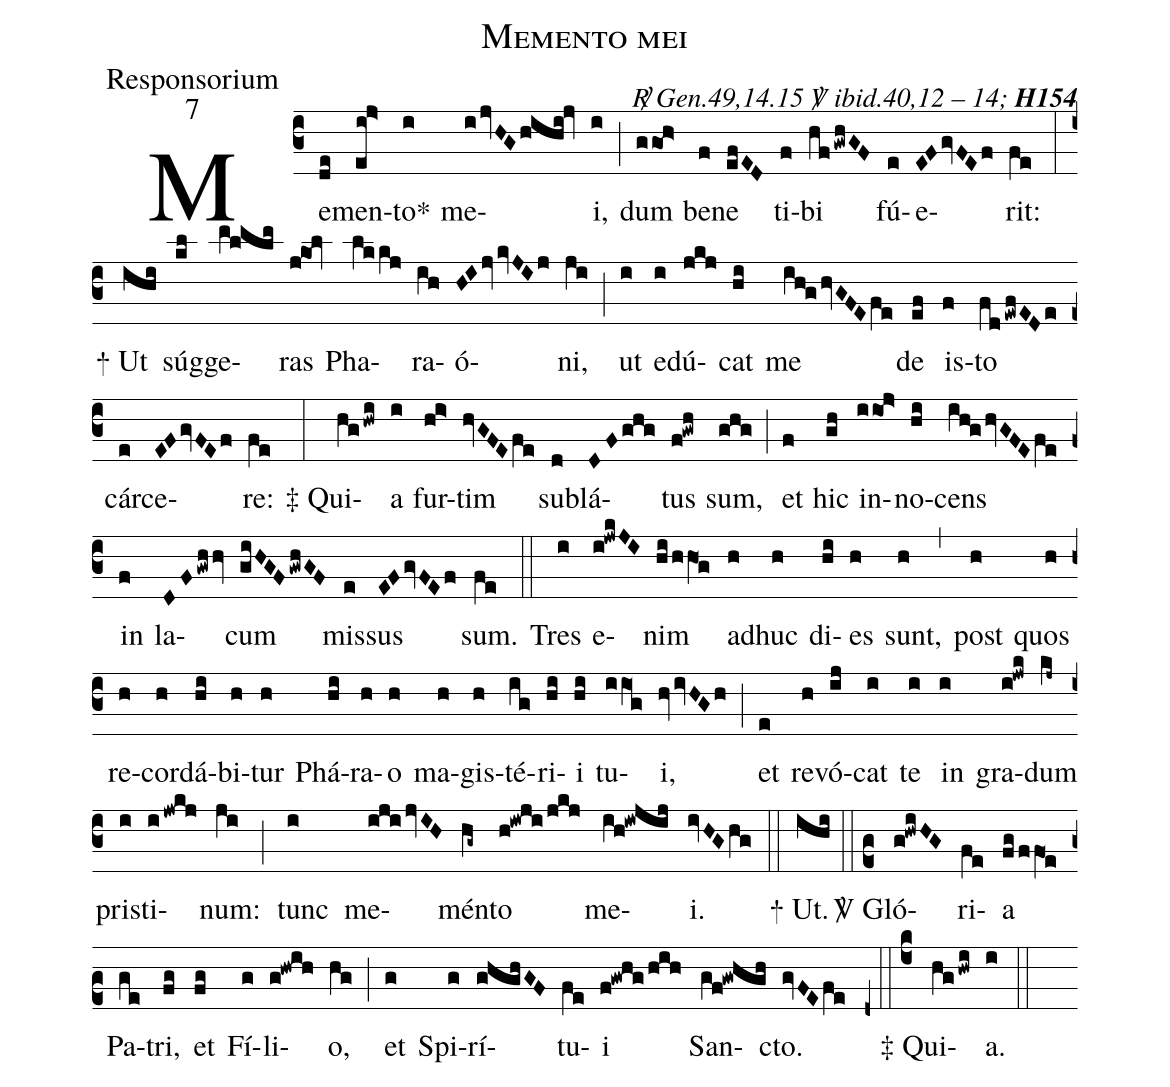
name:Memento mei;
office-part:Responsorium;
mode:7;
commentary:{\itshape\mdseries \Rbar\ Gen.49,14.15 \Vbar\ ibid.40,12 -- 14;\/} {\bfseries H154};
%%
(c3) Me(de)men(ei!j>)to<sp>*</sp>(i) me(ijvHGhihi!jv)i,(i) (;)
dum(ggo1!h>) be(f)ne(efED) ti(f)bi(hfgwhGF) fú(e)e(EFgvFEf)rit:(fe) (:)
<sp>+</sp> Ut(ihi) súg(kl)ge(mV!lmlm)ras(j!ko1!lv) Pha(lk/kj)ra(ih)ó(HIjvkvJIj)ni,(ji) (;)
ut(i) e(i)dú(jkj)cat(hi) me(ih!ghvGFEfe) de(ef) is(f)to(fdewfEDe) cár(e)ce(EFgvFEf)re:(fe) (:)
<v>\ddag\ </v> Qui(hghwi)a(i) fur(h!i>)tim(hvGFEfe) sub(d)lá(DFghg)tus(f!gwh) sum,(ghg) (;)
et(f) hic(gh) in(iio1!j>)no(hi)cens(ih!ghvGFEfe) in(f) la(DFgwhhv)cum(giHGFgwhGF) mis(e)sus(EFgvFEf) sum.(fe) (::)
Tres(i) e(i!jwkJI)nim(hi/hhO1g) ad(h)huc(h) di(hi)es(h) sunt,(h) (,)
post(h) quos(h) re(h)cor(h)dá(hi)bi(h)tur(h) Phá(hi)ra(h)o(h) ma(h)gis(h)té(ig)ri(hi)i(hi) tu(iiO1g)i,(hvivHGh) (;)
et(e) re(h)vó(ij)cat(i) te(i) in(i) gra(i!jwk)dum(kj~) pris(i)ti(ijwkj)num:(ji) (;)
tunc(i) me(ijijvIH)mén(hg~)to(h!iwji/jkj) me(ih!iwjij)i.(ivHGhg) (::)
<sp>+</sp> Ut.(ihi) (::c2)
<sp>V/</sp> Gló(g!hwiHG)ri(fe)a(fg/ffO1e) Pa(ge)tri,(fg) et(fg) Fí(g)li(g@hwih)o,(hg) (;)
et(g) Spi(g)rí(ghghGF)tu(fe)i(f!gwhg/hih) San(gf!gwhgh)cto.(gvFEfe) (z0::c4)
<v>\ddag\ </v>  Qui(hghwi)a.(i) (::)
